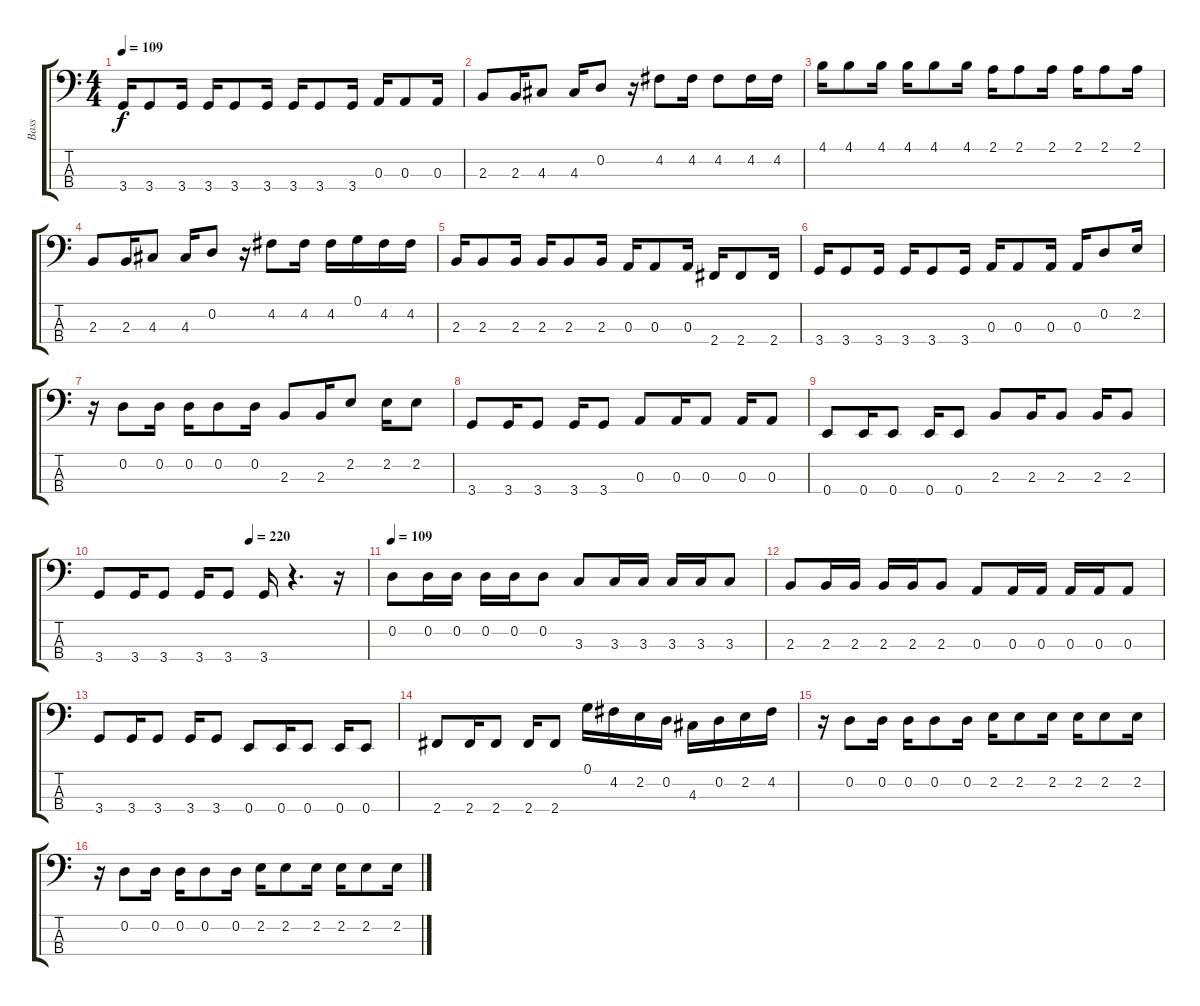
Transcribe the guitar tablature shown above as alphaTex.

\track ("Bass" "Bass") {instrument electricbasspick}
\staff {score tabs}
\tuning (G2 D2 A1 E1) {hide}
\ts (4 4)
\tempo 109
\clef f4
\ks c
3.4.16{dy f} 3.4.8 3.4.16 3.4.16 3.4.8 3.4.16 3.4.16 3.4.8 3.4.16 0.3.16 0.3.8 0.3.16 |
2.3.8 2.3.16 4.3.8 4.3.16 0.2.8 r.16 4.2.8 4.2.16 4.2.8 4.2.16 4.2.16 |
4.1.16 4.1.8 4.1.16 4.1.16 4.1.8 4.1.16 2.1.16 2.1.8 2.1.16 2.1.16 2.1.8 2.1.16 |
2.3.8 2.3.16 4.3.8 4.3.16 0.2.8 r.16 4.2.8 4.2.16 4.2.16 0.1.16 4.2.16 4.2.16 |
2.3.16 2.3.8 2.3.16 2.3.16 2.3.8 2.3.16 0.3.16 0.3.8 0.3.16 2.4.16 2.4.8 2.4.16 |
3.4.16 3.4.8 3.4.16 3.4.16 3.4.8 3.4.16 0.3.16 0.3.8 0.3.16 0.3.16 0.2.8 2.2.16 |
r.16 0.2.8 0.2.16 0.2.16 0.2.8 0.2.16 2.3.8 2.3.16 2.2.8 2.2.16 2.2.8 |
3.4.8 3.4.16 3.4.8 3.4.16 3.4.8 0.3.8 0.3.16 0.3.8 0.3.16 0.3.8 |
0.4.8 0.4.16 0.4.8 0.4.16 0.4.8 2.3.8 2.3.16 2.3.8 2.3.16 2.3.8 |
\tempo (220 0.5625)
3.4.8 3.4.16 3.4.8 3.4.16 3.4.8 3.4.16 r.4{d} r.16 |
\tempo 109
0.2.8 0.2.16 0.2.16 0.2.16 0.2.16 0.2.8 3.3.8 3.3.16 3.3.16 3.3.16 3.3.16 3.3.8 |
2.3.8 2.3.16 2.3.16 2.3.16 2.3.16 2.3.8 0.3.8 0.3.16 0.3.16 0.3.16 0.3.16 0.3.8 |
3.4.8 3.4.16 3.4.8 3.4.16 3.4.8 0.4.8 0.4.16 0.4.8 0.4.16 0.4.8 |
2.4.8 2.4.16 2.4.8 2.4.16 2.4.8 0.1.16 4.2.16 2.2.16 0.2.16 4.3.16 0.2.16 2.2.16 4.2.16 |
r.16 0.2.8 0.2.16 0.2.16 0.2.8 0.2.16 2.2.16 2.2.8 2.2.16 2.2.16 2.2.8 2.2.16 |
r.16 0.2.8 0.2.16 0.2.16 0.2.8 0.2.16 2.2.16 2.2.8 2.2.16 2.2.16 2.2.8 2.2.16
